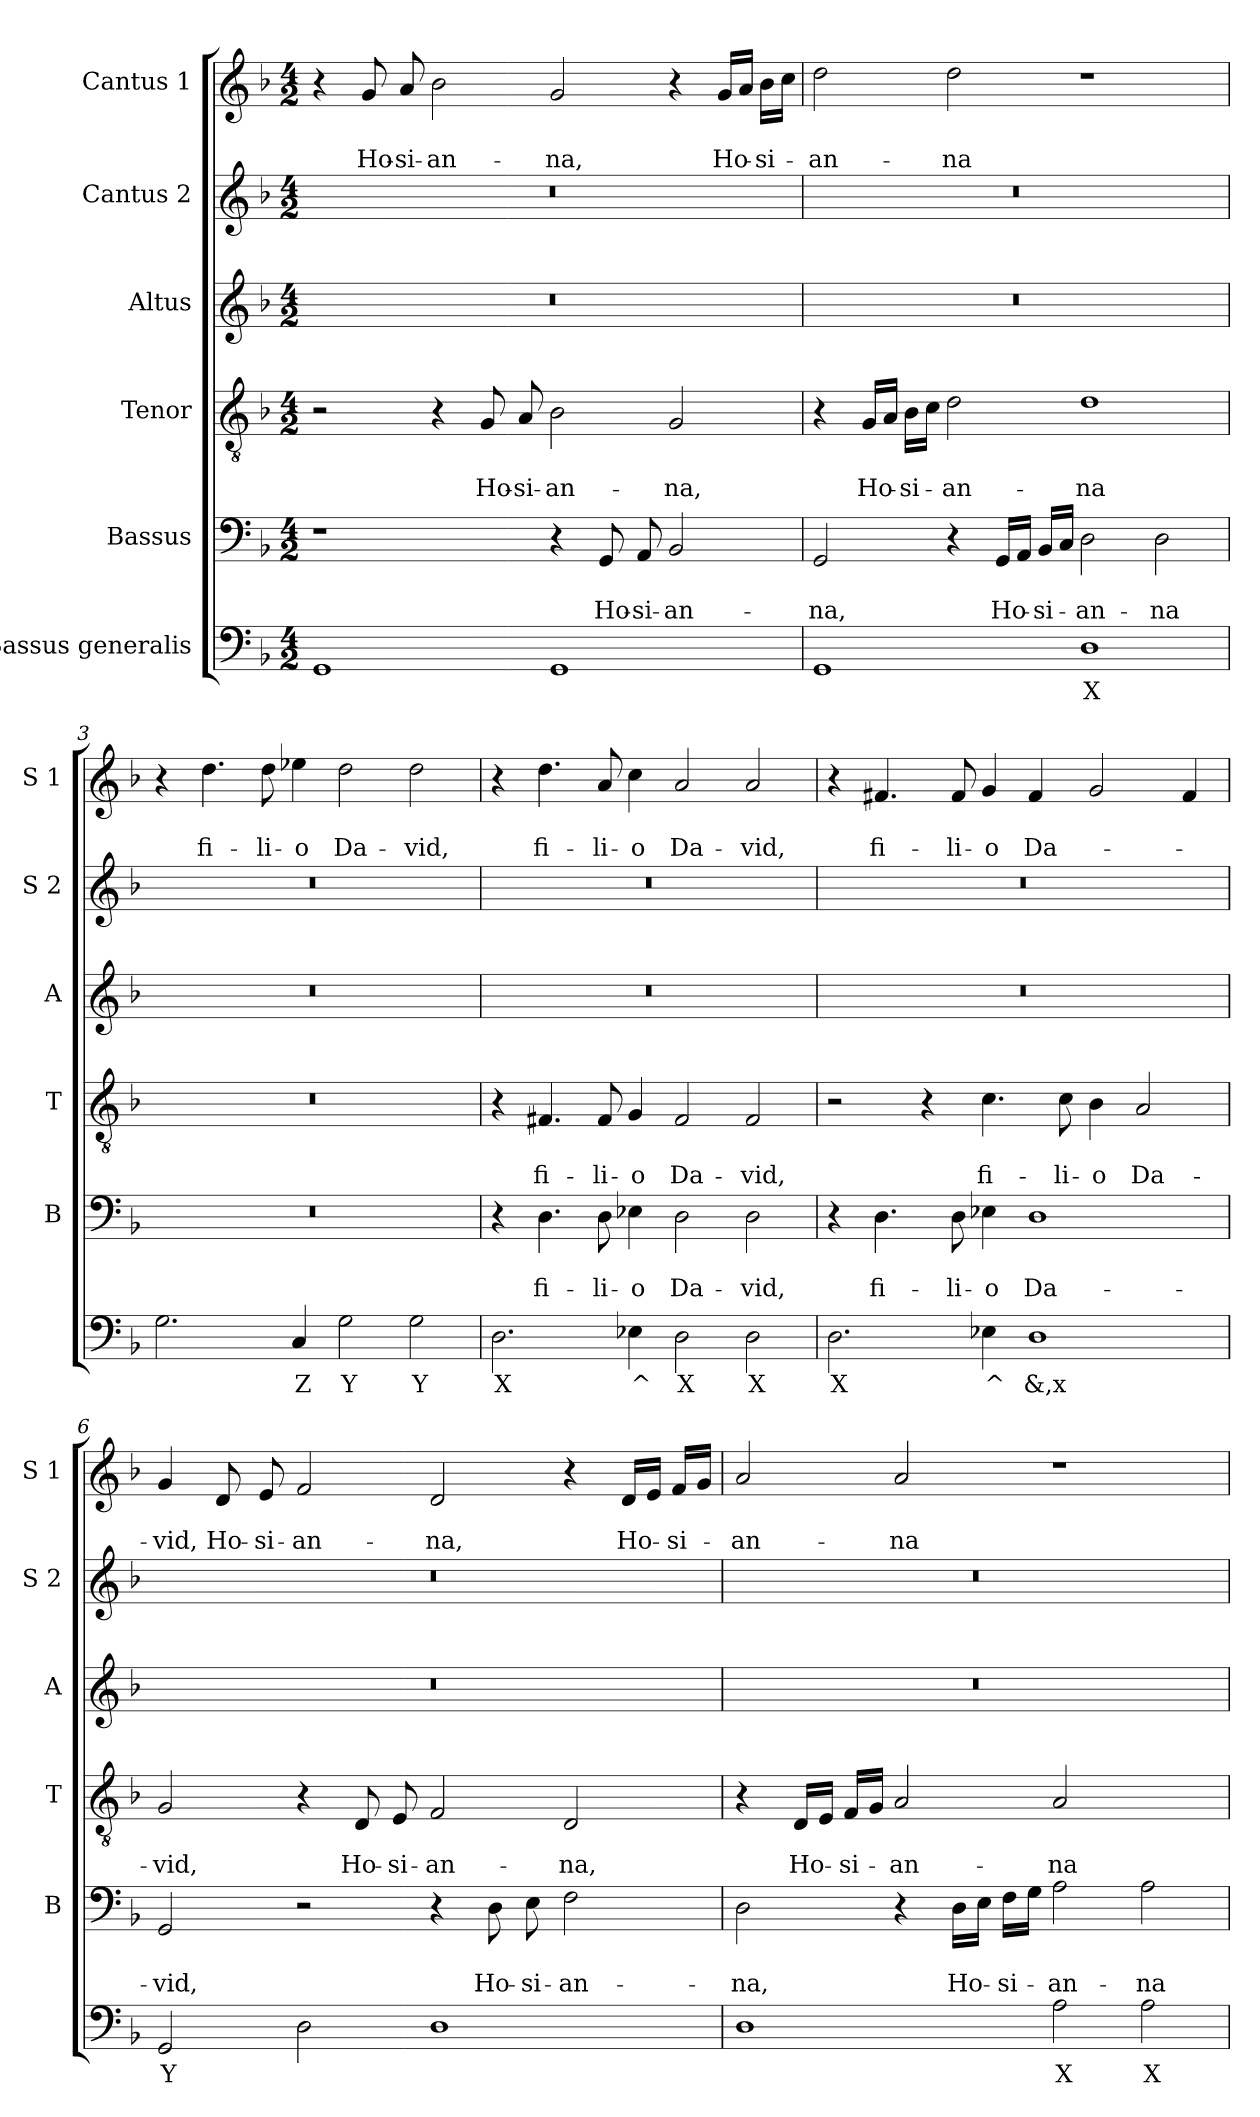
**kern	**text	**kern	**text	**text	**kern	**text	**text	**kern	**kern	**kern	**text	**text
*part6	*part6	*part5	*part5	*part5	*part4	*part4	*part4	*part3	*part2	*part1	*part1	*part1
*staff6	*staff6	*staff5	*staff5	*staff5	*staff4	*staff4	*staff4	*staff3	*staff2	*staff1	*staff1	*staff1
*I"Bassus generalis	*	*I"Bassus	*	*	*I"Tenor	*	*	*I"Altus	*I"Cantus 2	*I"Cantus 1	*	*
*	*	*I'B	*	*	*I'T	*	*	*I'A	*I'S 2	*I'S 1	*	*
*clefF4	*	*clefF4	*	*	*clefGv2	*	*	*clefG2	*clefG2	*clefG2	*	*
*k[b-]	*	*k[b-]	*	*	*k[b-]	*	*	*k[b-]	*k[b-]	*k[b-]	*	*
*F:	*	*F:	*	*	*F:	*	*	*F:	*F:	*F:	*	*
*M4/2	*	*M4/2	*	*	*M4/2	*	*	*M4/2	*M4/2	*M4/2	*	*
=1	=1	=1	=1	=1	=1	=1	=1	=1	=1	=1	=1	=1
1GG	.	1r	.	.	2r	.	.	0r	0r	4r	.	.
!	!	!	!	!	!	!	!	!	!	!	!	!LO:LY:b
.	.	.	.	.	.	.	.	.	.	8g/	.	Ho-
!	!	!	!	!	!	!	!	!	!	!	!	!LO:LY:b
.	.	.	.	.	.	.	.	.	.	8a/	.	-si-
!	!	!	!	!	!	!	!	!	!	!	!	!LO:LY:b
.	.	.	.	.	4r	.	.	.	.	2b-\	.	-an-
!	!	!	!	!	!	!	!LO:LY:b	!	!	!	!	!
.	.	.	.	.	8G/	.	Ho-	.	.	.	.	.
!	!	!	!	!	!	!	!LO:LY:b	!	!	!	!	!
.	.	.	.	.	8A/	.	-si-	.	.	.	.	.
!	!	!	!	!	!	!	!LO:LY:b	!	!	!	!	!LO:LY:b
1GG	.	4r	.	.	2B-\	.	-an-	.	.	2g/	.	-na,
!	!	!	!	!LO:LY:b	!	!	!	!	!	!	!	!
.	.	8GG/	.	Ho-	.	.	.	.	.	.	.	.
!	!	!	!	!LO:LY:b	!	!	!	!	!	!	!	!
.	.	8AA/	.	-si-	.	.	.	.	.	.	.	.
!	!	!	!	!LO:LY:b	!	!	!LO:LY:b	!	!	!	!	!
.	.	2BB-/	.	-an-	2G/	.	-na,	.	.	4r	.	.
!	!	!	!	!	!	!	!	!	!	!	!	!LO:LY:b
.	.	.	.	.	.	.	.	.	.	16g/LL	.	Ho-
.	.	.	.	.	.	.	.	.	.	16a/JJ	.	.
!	!	!	!	!	!	!	!	!	!	!	!	!LO:LY:b
.	.	.	.	.	.	.	.	.	.	16b-\LL	.	-si-
.	.	.	.	.	.	.	.	.	.	16cc\JJ	.	.
=2	=2	=2	=2	=2	=2	=2	=2	=2	=2	=2	=2	=2
!	!	!	!	!LO:LY:b	!	!	!	!	!	!	!	!LO:LY:b
1GG	.	2GG/	.	-na,	4r	.	.	0r	0r	2dd\	.	-an-
!	!	!	!	!	!	!	!LO:LY:b	!	!	!	!	!
.	.	.	.	.	16G/LL	.	Ho-	.	.	.	.	.
.	.	.	.	.	16A/JJ	.	.	.	.	.	.	.
!	!	!	!	!	!	!	!LO:LY:b	!	!	!	!	!
.	.	.	.	.	16B-\LL	.	-si-	.	.	.	.	.
.	.	.	.	.	16c\JJ	.	.	.	.	.	.	.
!	!	!	!	!	!	!	!LO:LY:b	!	!	!	!	!LO:LY:b
.	.	4r	.	.	2d\	.	-an-	.	.	2dd\	.	-na
!	!	!	!	!LO:LY:b	!	!	!	!	!	!	!	!
.	.	16GG/LL	.	Ho-	.	.	.	.	.	.	.	.
.	.	16AA/JJ	.	.	.	.	.	.	.	.	.	.
!	!	!	!	!LO:LY:b	!	!	!	!	!	!	!	!
.	.	16BB-/LL	.	-si-	.	.	.	.	.	.	.	.
.	.	16C/JJ	.	.	.	.	.	.	.	.	.	.
!	!LO:LY:b	!	!	!LO:LY:b	!	!	!LO:LY:b	!	!	!	!	!
1D	X	2D\	.	-an-	1d	.	-na	.	.	1r	.	.
!	!	!	!	!LO:LY:b	!	!	!	!	!	!	!	!
.	.	2D\	.	-na	.	.	.	.	.	.	.	.
!!LO:LB:g=z
=3	=3	=3	=3	=3	=3	=3	=3	=3	=3	=3	=3	=3
2.G\	.	0r	.	.	0r	.	.	0r	0r	4r	.	.
!	!	!	!	!	!	!	!	!	!	!	!	!LO:LY:b
.	.	.	.	.	.	.	.	.	.	4.dd\	.	fi-
!	!	!	!	!	!	!	!	!	!	!	!	!LO:LY:b
.	.	.	.	.	.	.	.	.	.	8dd\	.	-li-
!	!LO:LY:b	!	!	!	!	!	!	!	!	!	!	!LO:LY:b
4C/	Z	.	.	.	.	.	.	.	.	4ee-X\	.	-o
!	!LO:LY:b	!	!	!	!	!	!	!	!	!	!	!LO:LY:b
2G\	Y	.	.	.	.	.	.	.	.	2dd\	.	Da-
!	!LO:LY:b	!	!	!	!	!	!	!	!	!	!	!LO:LY:b
2G\	Y	.	.	.	.	.	.	.	.	2dd\	.	-vid,
=4	=4	=4	=4	=4	=4	=4	=4	=4	=4	=4	=4	=4
!	!LO:LY:b	!	!	!	!	!	!	!	!	!	!	!
2.D\	X	4r	.	.	4r	.	.	0r	0r	4r	.	.
!	!	!	!	!LO:LY:b	!	!	!LO:LY:b	!	!	!	!	!LO:LY:b
.	.	4.D\	.	fi-	4.F#X/	.	fi-	.	.	4.dd\	.	fi-
!	!	!	!	!LO:LY:b	!	!	!LO:LY:b	!	!	!	!	!LO:LY:b
.	.	8D\	.	-li-	8F#/	.	-li-	.	.	8a/	.	-li-
!	!LO:LY:b	!	!	!LO:LY:b	!	!	!LO:LY:b	!	!	!	!	!LO:LY:b
4E-X\	^	4E-X\	.	-o	4G/	.	-o	.	.	4cc\	.	-o
!	!LO:LY:b	!	!	!LO:LY:b	!	!	!LO:LY:b	!	!	!	!	!LO:LY:b
2D\	X	2D\	.	Da-	2F#/	.	Da-	.	.	2a/	.	Da-
!	!LO:LY:b	!	!	!LO:LY:b	!	!	!LO:LY:b	!	!	!	!	!LO:LY:b
2D\	X	2D\	.	-vid,	2F#/	.	-vid,	.	.	2a/	.	-vid,
=5	=5	=5	=5	=5	=5	=5	=5	=5	=5	=5	=5	=5
!	!LO:LY:b	!	!	!	!	!	!	!	!	!	!	!
*^	*	*	*	*	*	*	*	*	*	*	*	*
2.D\	2ryy	X	4r	.	.	2r	.	.	0r	0r	4r	.	.
!	!	!	!	!	!LO:LY:b	!	!	!	!	!	!	!	!LO:LY:b
.	.	.	4.D\	.	fi-	.	.	.	.	.	4.f#X/	.	fi-
.	2ryy	.	.	.	.	4r	.	.	.	.	.	.	.
!	!	!	!	!	!LO:LY:b	!	!	!	!	!	!	!	!LO:LY:b
.	.	.	8D\	.	-li-	.	.	.	.	.	8f#/	.	-li-
!	!	!LO:LY:b	!	!	!LO:LY:b	!	!	!LO:LY:b	!	!	!	!	!LO:LY:b
4E-X\	.	^	4E-X\	.	-o	4.c\	.	fi-	.	.	4g/	.	-o
!	!	!LO:LY:b	!	!	!LO:LY:b	!	!	!	!	!	!	!	!LO:LY:b
1D	4ryy	&,x	1D	.	Da-	.	.	.	.	.	4f#/	.	Da-
!	!	!	!	!	!	!	!	!LO:LY:b	!	!	!	!	!
.	.	.	.	.	.	8c\	.	-li-	.	.	.	.	.
!	!	!LO:LY:b	!	!	!	!	!	!LO:LY:b	!	!	!	!	!
.	4ryy	^,4	.	.	.	4B-\	.	-o	.	.	2g/	.	.
!	!	!LO:LY:b	!	!	!	!	!	!LO:LY:b	!	!	!	!	!
.	4ryy	%	.	.	.	2A/	.	Da-	.	.	.	.	.
!	!	!LO:LY:b	!	!	!	!	!	!	!	!	!	!	!
.	4ryy	x	.	.	.	.	.	.	.	.	4f#/	.	.
!!LO:PB:g=z
=6	=6	=6	=6	=6	=6	=6	=6	=6	=6	=6	=6	=6	=6
!	!	!LO:LY:b	!	!	!LO:LY:b	!	!	!LO:LY:b	!	!	!	!	!LO:LY:b
*v	*v	*	*	*	*	*	*	*	*	*	*	*	*
2GG/	Y	2GG/	.	-vid,	2G/	.	-vid,	0r	0r	4g/	.	-vid,
!	!	!	!	!	!	!	!	!	!	!	!	!LO:LY:b
.	.	.	.	.	.	.	.	.	.	8d/	.	Ho-
!	!	!	!	!	!	!	!	!	!	!	!	!LO:LY:b
.	.	.	.	.	.	.	.	.	.	8e/	.	-si-
!	!	!	!	!	!	!	!	!	!	!	!	!LO:LY:b
2D\	.	2r	.	.	4r	.	.	.	.	2f/	.	-an-
!	!	!	!	!	!	!	!LO:LY:b	!	!	!	!	!
.	.	.	.	.	8D/	.	Ho-	.	.	.	.	.
!	!	!	!	!	!	!	!LO:LY:b	!	!	!	!	!
.	.	.	.	.	8E/	.	-si-	.	.	.	.	.
!	!	!	!	!	!	!	!LO:LY:b	!	!	!	!	!LO:LY:b
1D	.	4r	.	.	2F/	.	-an-	.	.	2d/	.	-na,
!	!	!	!	!LO:LY:b	!	!	!	!	!	!	!	!
.	.	8D\	.	Ho-	.	.	.	.	.	.	.	.
!	!	!	!	!LO:LY:b	!	!	!	!	!	!	!	!
.	.	8E\	.	-si-	.	.	.	.	.	.	.	.
!	!	!	!	!LO:LY:b	!	!	!LO:LY:b	!	!	!	!	!
.	.	2F\	.	-an-	2D/	.	-na,	.	.	4r	.	.
!	!	!	!	!	!	!	!	!	!	!	!	!LO:LY:b
.	.	.	.	.	.	.	.	.	.	16d/LL	.	Ho-
.	.	.	.	.	.	.	.	.	.	16e/JJ	.	.
!	!	!	!	!	!	!	!	!	!	!	!	!LO:LY:b
.	.	.	.	.	.	.	.	.	.	16f/LL	.	-si-
.	.	.	.	.	.	.	.	.	.	16g/JJ	.	.
=7	=7	=7	=7	=7	=7	=7	=7	=7	=7	=7	=7	=7
!	!	!	!	!LO:LY:b	!	!	!	!	!	!	!	!LO:LY:b
1D	.	2D\	.	-na,	4r	.	.	0r	0r	2a/	.	-an-
!	!	!	!	!	!	!	!LO:LY:b	!	!	!	!	!
.	.	.	.	.	16D/LL	.	Ho-	.	.	.	.	.
.	.	.	.	.	16E/JJ	.	.	.	.	.	.	.
!	!	!	!	!	!	!	!LO:LY:b	!	!	!	!	!
.	.	.	.	.	16F/LL	.	-si-	.	.	.	.	.
.	.	.	.	.	16G/JJ	.	.	.	.	.	.	.
!	!	!	!	!	!	!	!LO:LY:b	!	!	!	!	!LO:LY:b
.	.	4r	.	.	2A/	.	-an-	.	.	2a/	.	-na
!	!	!	!	!LO:LY:b	!	!	!	!	!	!	!	!
.	.	16D\LL	.	Ho-	.	.	.	.	.	.	.	.
.	.	16E\JJ	.	.	.	.	.	.	.	.	.	.
!	!	!	!	!LO:LY:b	!	!	!	!	!	!	!	!
.	.	16F\LL	.	-si-	.	.	.	.	.	.	.	.
.	.	16G\JJ	.	.	.	.	.	.	.	.	.	.
!	!LO:LY:b	!	!	!LO:LY:b	!	!	!LO:LY:b	!	!	!	!	!
2A\	X	2A\	.	-an-	2A/	.	-na	.	.	1r	.	.
!	!LO:LY:b	!	!	!LO:LY:b	!	!	!	!	!	!	!	!
2A\	X	2A\	.	-na	2ryy	.	.	.	.	.	.	.
=	=	=	=	=	=	=	=	=	=	=	=	=
*-	*-	*-	*-	*-	*-	*-	*-	*-	*-	*-	*-	*-
